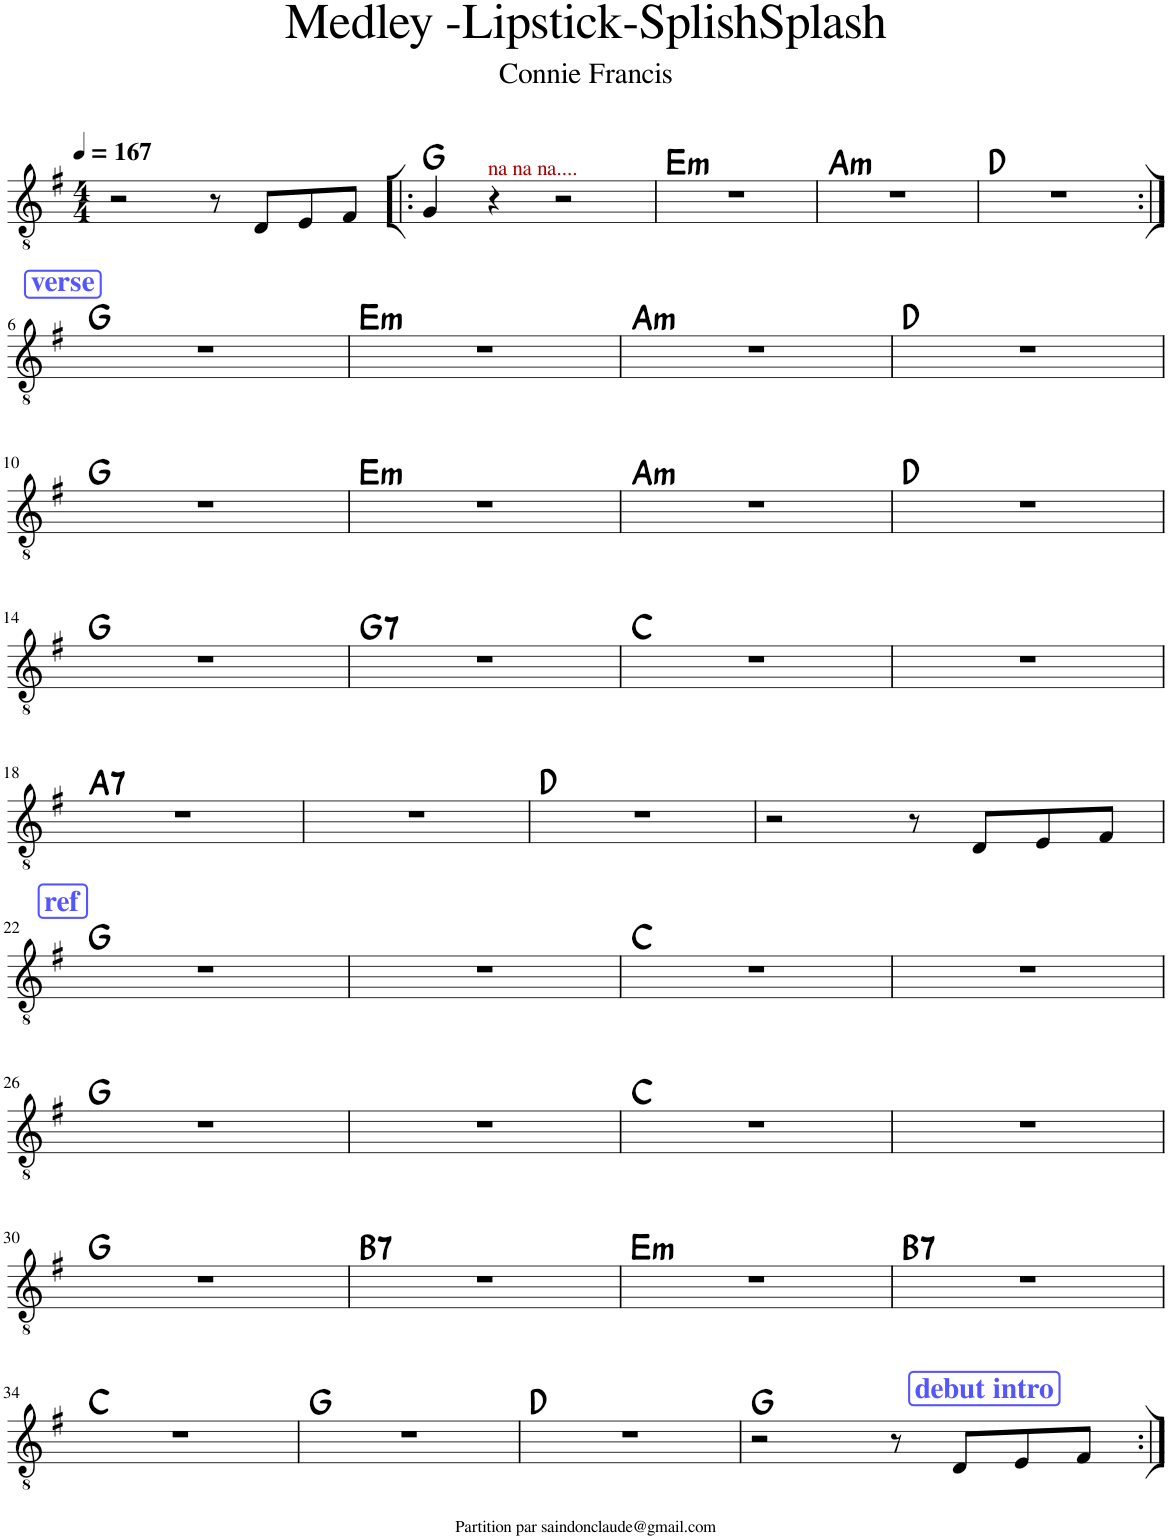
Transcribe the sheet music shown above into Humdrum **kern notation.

**kern	**harte
*part1	*part1
*staff1	*
*I"Classical Guitar	*
*I'Guit.	*
*clefGv2	*
*k[f#]	*
*M4/4	*
*MM167	*
=1	=1
2r	.
8r	.
8D/L	.
8E/	.
8F#/J	.
=2!|:	=2!|:
4G/	G:maj
!LO:TX:a:color=#AA0000:t=na na na....	!
4r	.
2r	.
=3	=3
!	!LO:H:kt=m
1r	E:min
=4	=4
!	!LO:H:kt=m
1r	A:min
=5	=5
1r	D:maj
!!LO:LB:g=z
!!LO:REH:place=s1:a:B:cj:color=#5555FF:fs=14:t=verse
=6:|!	=6:|!
1r	G:maj
=7	=7
!	!LO:H:kt=m
1r	E:min
=8	=8
!	!LO:H:kt=m
1r	A:min
=9	=9
1r	D:maj
!!LO:LB:g=z
=10	=10
1r	G:maj
=11	=11
!	!LO:H:kt=m
1r	E:min
=12	=12
!	!LO:H:kt=m
1r	A:min
=13	=13
1r	D:maj
!!LO:LB:g=z
=14	=14
1r	G:maj
=15	=15
!	!LO:H:kt=7
1r	G:7
=16	=16
1r	C:maj
=17	=17
1r	.
!!LO:LB:g=z
=18	=18
!	!LO:H:kt=7
1r	A:7
=19	=19
1r	.
=20	=20
1r	D:maj
=21	=21
2r	.
8r	.
8D/L	.
8E/	.
8F#/J	.
!!LO:LB:g=z
!!LO:REH:place=s1:a:B:cj:color=#5555FF:fs=14:t=ref
=22	=22
1r	G:maj
=23	=23
1r	.
=24	=24
1r	C:maj
=25	=25
1r	.
!!LO:LB:g=z
=26	=26
1r	G:maj
=27	=27
1r	.
=28	=28
1r	C:maj
=29	=29
1r	.
!!LO:LB:g=z
=30	=30
1r	G:maj
=31	=31
!	!LO:H:kt=7
1r	B:7
=32	=32
!	!LO:H:kt=m
1r	E:min
=33	=33
!	!LO:H:kt=7
1r	B:7
!!LO:LB:g=z
=34	=34
1r	C:maj
=35	=35
1r	G:maj
=36	=36
1r	D:maj
!!LO:REH:place=s1:a:B:cj:color=#5555FF:fs=14:t=debut intro
=37	=37
2r	G:maj
8r	.
8D/L	.
8E/	.
8F#/J	.
=:|!	=:|!
*-	*-
